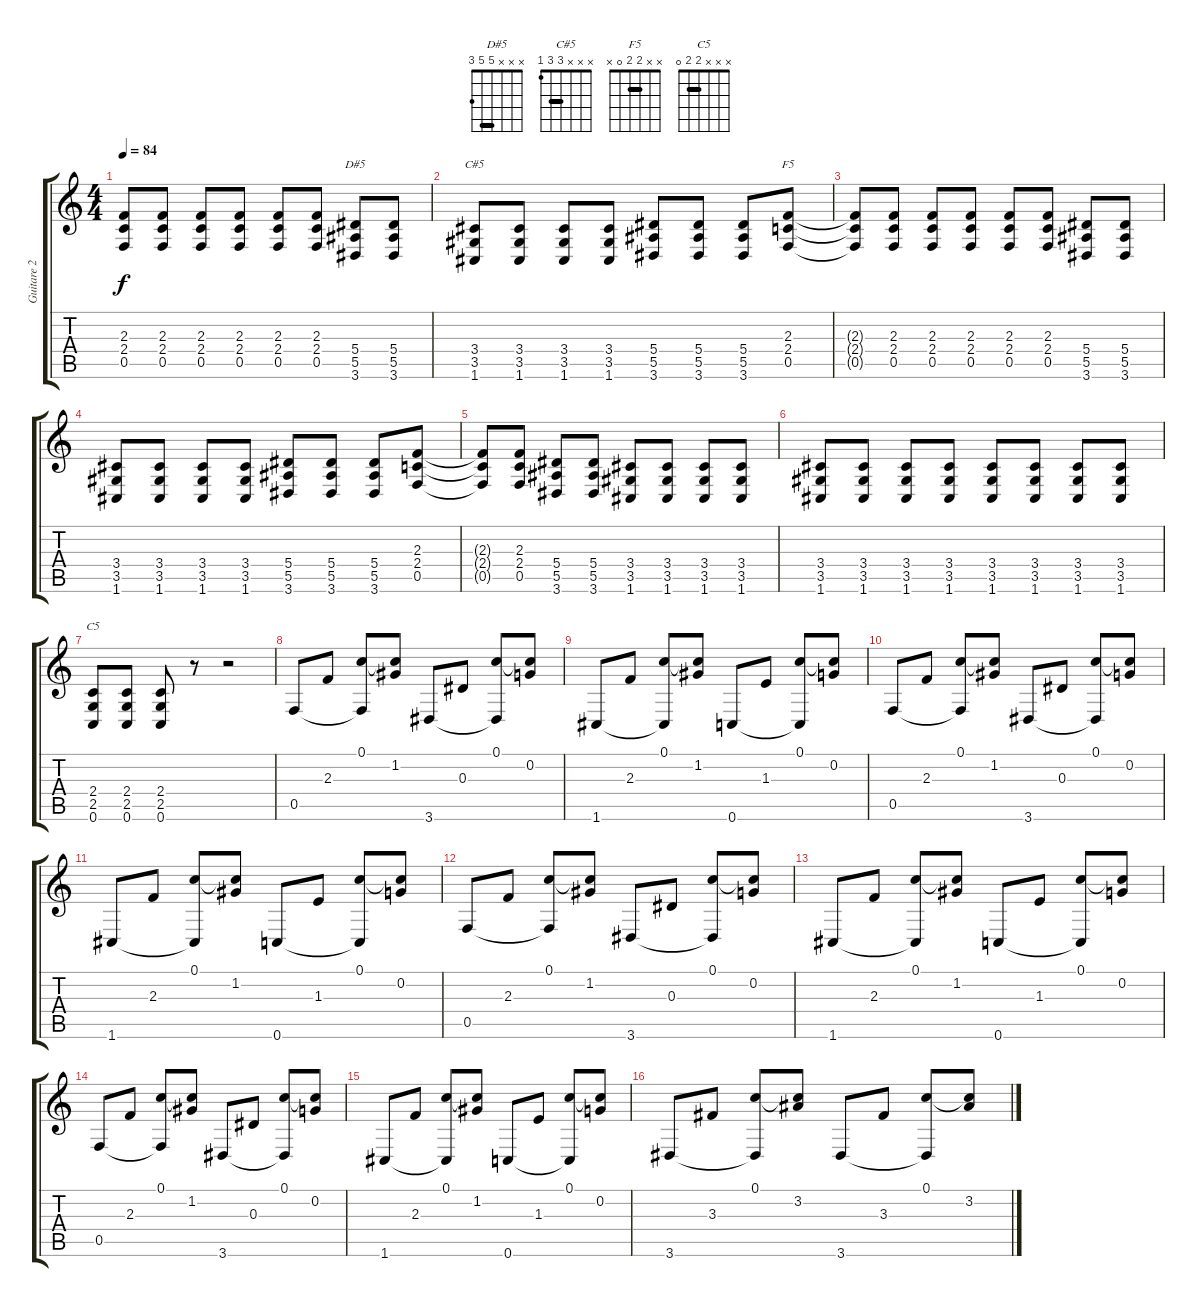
\track ("Guitare 2" "Guitare 2") {instrument distortionguitar}
\staff {score tabs}
\tuning (C4 G3 Eb3 Bb2 F2 C2) {hide}
\chord ("D#5" x x x 5 5 3) {barre 5}
\chord ("C#5" x x x 3 3 1) {barre 3}
\chord ("F5" x x 2 2 0 x) {barre 2}
\chord ("C5" x x x 2 2 0) {barre 2}
\ts (4 4)
\tempo 84
\clef g2
\ks c
(2.3{t} 2.4{t} 0.5{t}).8{dy f} (2.3 2.4 0.5).8 (2.3 2.4 0.5).8 (2.3 2.4 0.5).8 (2.3 2.4 0.5).8 (2.3 2.4 0.5).8 (5.4 5.5 3.6).8{ch "D#5"} (5.4 5.5 3.6).8 |
(3.4 3.5 1.6).8{ch "C#5"} (3.4 3.5 1.6).8 (3.4 3.5 1.6).8 (3.4 3.5 1.6).8 (5.4 5.5 3.6).8 (5.4 5.5 3.6).8 (5.4 5.5 3.6).8 (2.3 2.4 0.5).8{ch "F5"} |
(2.3{t} 2.4{t} 0.5{t}).8 (2.3 2.4 0.5).8 (2.3 2.4 0.5).8 (2.3 2.4 0.5).8 (2.3 2.4 0.5).8 (2.3 2.4 0.5).8 (5.4 5.5 3.6).8 (5.4 5.5 3.6).8 |
(3.4 3.5 1.6).8 (3.4 3.5 1.6).8 (3.4 3.5 1.6).8 (3.4 3.5 1.6).8 (5.4 5.5 3.6).8 (5.4 5.5 3.6).8 (5.4 5.5 3.6).8 (2.3 2.4 0.5).8 |
(2.3{t} 2.4{t} 0.5{t}).8 (2.3 2.4 0.5).8 (5.4 5.5 3.6).8 (5.4 5.5 3.6).8 (3.4 3.5 1.6).8 (3.4 3.5 1.6).8 (3.4 3.5 1.6).8 (3.4 3.5 1.6).8 |
(3.4 3.5 1.6).8 (3.4 3.5 1.6).8 (3.4 3.5 1.6).8 (3.4 3.5 1.6).8 (3.4 3.5 1.6).8 (3.4 3.5 1.6).8 (3.4 3.5 1.6).8 (3.4 3.5 1.6).8 |
(2.4 2.5 0.6).8{ch "C5"} (2.4 2.5 0.6).8 (2.4 2.5 0.6).8 r.8 r.2 |
0.5.8 2.3.8 (0.1 0.5{t}).8 (0.1{t} 1.2).8 3.6.8 0.3.8 (0.1 3.6{t}).8 (0.1{t} 0.2).8 |
1.6.8 2.3.8 (0.1 1.6{t}).8 (0.1{t} 1.2).8 0.6.8 1.3.8 (0.1 0.6{t}).8 (0.1{t} 0.2).8 |
0.5.8 2.3.8 (0.1 0.5{t}).8 (0.1{t} 1.2).8 3.6.8 0.3.8 (0.1 3.6{t}).8 (0.1{t} 0.2).8 |
1.6.8 2.3.8 (0.1 1.6{t}).8 (0.1{t} 1.2).8 0.6.8 1.3.8 (0.1 0.6{t}).8 (0.1{t} 0.2).8 |
0.5.8 2.3.8 (0.1 0.5{t}).8 (0.1{t} 1.2).8 3.6.8 0.3.8 (0.1 3.6{t}).8 (0.1{t} 0.2).8 |
1.6.8 2.3.8 (0.1 1.6{t}).8 (0.1{t} 1.2).8 0.6.8 1.3.8 (0.1 0.6{t}).8 (0.1{t} 0.2).8 |
0.5.8 2.3.8 (0.1 0.5{t}).8 (0.1{t} 1.2).8 3.6.8 0.3.8 (0.1 3.6{t}).8 (0.1{t} 0.2).8 |
1.6.8 2.3.8 (0.1 1.6{t}).8 (0.1{t} 1.2).8 0.6.8 1.3.8 (0.1 0.6{t}).8 (0.1{t} 0.2).8 |
3.6.8 3.3.8 (0.1 3.6{t}).8 (0.1{t} 3.2).8 3.6.8 3.3.8 (0.1 3.6{t}).8 (0.1{t} 3.2).8
